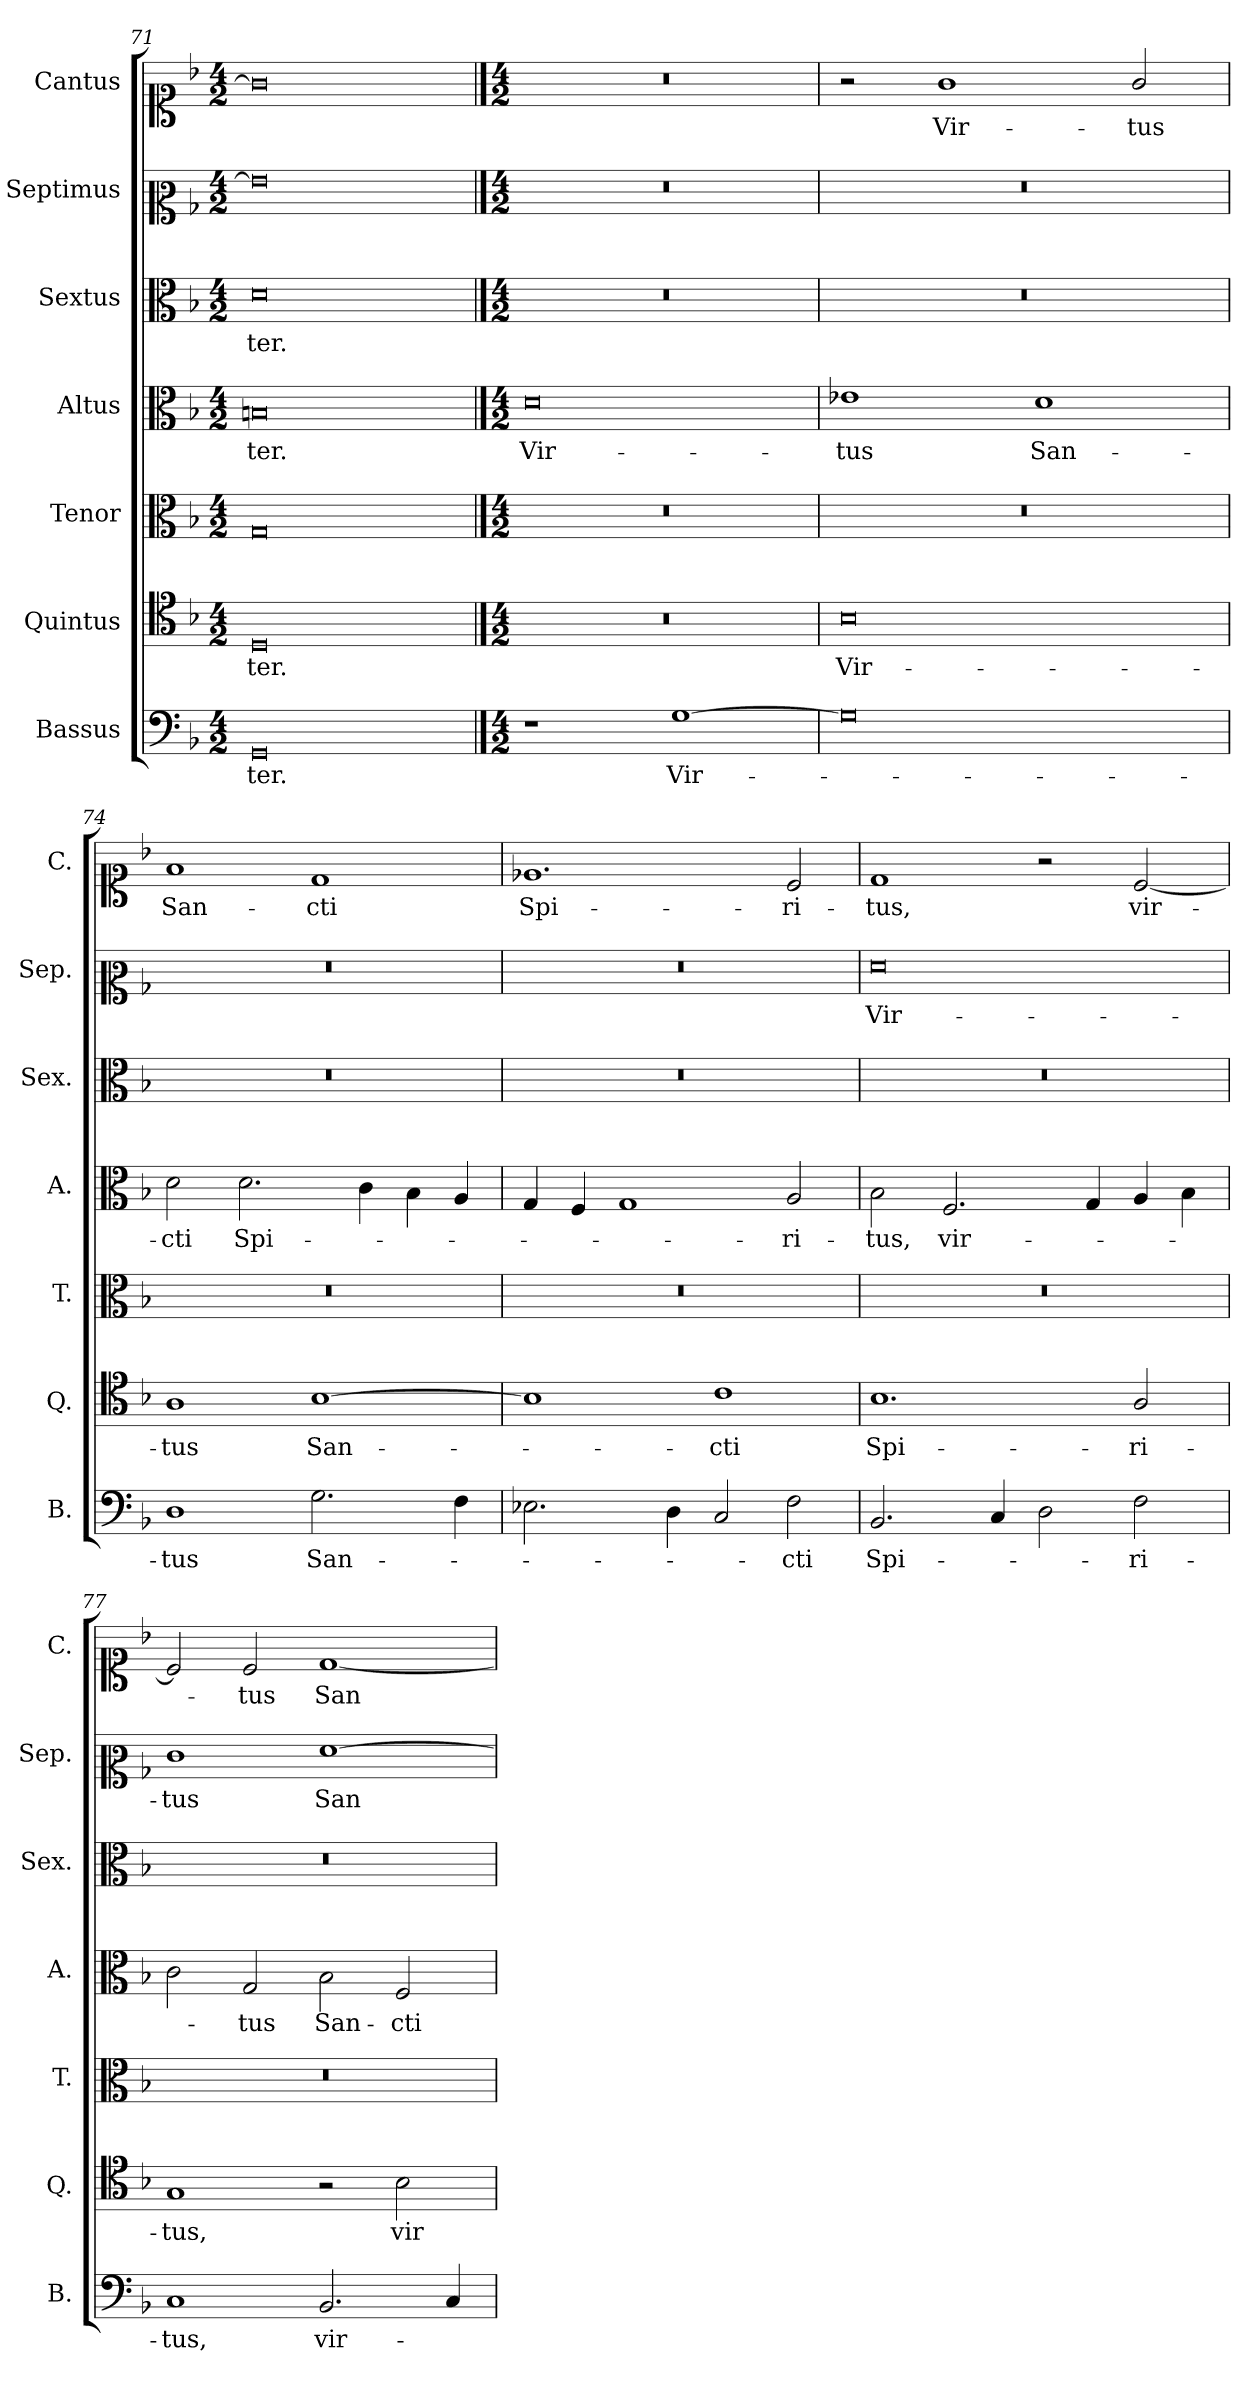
**kern	**text	**kern	**text	**kern	**kern	**text	**kern	**text	**kern	**text	**kern	**text
*part7	*part7	*part6	*part6	*part5	*part4	*part4	*part3	*part3	*part2	*part2	*part1	*part1
*staff7	*staff7	*staff6	*staff6	*staff5	*staff4	*staff4	*staff3	*staff3	*staff2	*staff2	*staff1	*staff1
*I"Bassus	*	*I"Quintus	*	*I"Tenor	*I"Altus	*	*I"Sextus	*	*I"Septimus	*	*I"Cantus	*
*I'B.	*	*I'Q.	*	*I'T.	*I'A.	*	*I'Sex.	*	*I'Sep.	*	*I'C.	*
*clefF4	*	*clefC4	*	*clefC3	*clefC3	*	*clefC3	*	*clefC2	*	*clefC1	*
*k[b-]	*	*k[b-]	*	*k[b-]	*k[b-]	*	*k[b-]	*	*k[b-]	*	*k[b-]	*
*F:	*	*F:	*	*F:	*F:	*	*F:	*	*F:	*	*F:	*
*M4/2	*	*M4/2	*	*M4/2	*M4/2	*	*M4/2	*	*M4/2	*	*M4/2	*
=71	=71	=71	=71	=71	=71	=71	=71	=71	=71	=71	=71	=71
0GG	-ter.	0D	-ter.	0G	0Bn	-ter.	0d	-ter.	0g]	.	0g]	.
==72	==72	==72	==72	==72	==72	==72	==72	==72	==72	==72	==72	==72
*M4/2	*	*M4/2	*	*M4/2	*M4/2	*	*M4/2	*	*M4/2	*	*M4/2	*
!	!	!LO:N:vis=1	!	!LO:N:vis=1	!	!	!LO:N:vis=1	!	!LO:N:vis=1	!	!LO:N:vis=1	!
1r	.	0r	.	0r	0d	Vir-	0r	.	0r	.	0r	.
[1G	Vir-	.	.	.	.	.	.	.	.	.	.	.
=73	=73	=73	=73	=73	=73	=73	=73	=73	=73	=73	=73	=73
!	!	!	!	!LO:N:vis=1	!	!	!LO:N:vis=1	!	!LO:N:vis=1	!	!	!
0G]	.	0B-	Vir-	0r	1e-X	-tus	0r	.	0r	.	2r	.
.	.	.	.	.	.	.	.	.	.	.	1g	Vir-
.	.	.	.	.	1d	San-	.	.	.	.	.	.
.	.	.	.	.	.	.	.	.	.	.	2g/	-tus
=74	=74	=74	=74	=74	=74	=74	=74	=74	=74	=74	=74	=74
!	!	!	!	!LO:N:vis=1	!	!	!LO:N:vis=1	!	!LO:N:vis=1	!	!	!
1D	-tus	1A	-tus	0r	2d\	-cti	0r	.	0r	.	1f	San-
.	.	.	.	.	2.d\	Spi-	.	.	.	.	.	.
2.G\	San-	[1B-	San-	.	.	.	.	.	.	.	1d	-cti
.	.	.	.	.	4c\	.	.	.	.	.	.	.
.	.	.	.	.	4B-\	.	.	.	.	.	.	.
4F\	.	.	.	.	4A/	.	.	.	.	.	.	.
=75	=75	=75	=75	=75	=75	=75	=75	=75	=75	=75	=75	=75
!	!	!	!	!LO:N:vis=1	!	!	!LO:N:vis=1	!	!LO:N:vis=1	!	!	!
2.E-X\	.	1B-]	.	0r	4G/	.	0r	.	0r	.	1.e-X	Spi-
.	.	.	.	.	4F/	.	.	.	.	.	.	.
.	.	.	.	.	1G	.	.	.	.	.	.	.
4D\	.	.	.	.	.	.	.	.	.	.	.	.
2C/	.	1c	-cti	.	.	.	.	.	.	.	.	.
2F\	-cti	.	.	.	2A/	-ri-	.	.	.	.	2c/	-ri-
=76	=76	=76	=76	=76	=76	=76	=76	=76	=76	=76	=76	=76
!	!	!	!	!LO:N:vis=1	!	!	!LO:N:vis=1	!	!	!	!	!
2.BB-/	Spi-	1.B-	Spi-	0r	2B-\	-tus,	0r	.	0f	Vir-	1d	-tus,
.	.	.	.	.	2.F/	vir-	.	.	.	.	.	.
4C/	.	.	.	.	.	.	.	.	.	.	.	.
2D\	.	.	.	.	.	.	.	.	.	.	2r	.
.	.	.	.	.	4G/	.	.	.	.	.	.	.
2F\	-ri-	2A/	-ri-	.	4A/	.	.	.	.	.	[2c/	vir-
.	.	.	.	.	4B-\	.	.	.	.	.	.	.
=77	=77	=77	=77	=77	=77	=77	=77	=77	=77	=77	=77	=77
!	!	!	!	!LO:N:vis=1	!	!	!LO:N:vis=1	!	!	!	!	!
1C	-tus,	1G	-tus,	0r	2c\	.	0r	.	1e	-tus	2c/]	.
.	.	.	.	.	2G/	-tus	.	.	.	.	2c/	-tus
2.BB-/	vir-	2r	.	.	2B-\	San-	.	.	[1f	San-	[1d	San-
.	.	2B-\	vir	.	2F/	-cti	.	.	.	.	.	.
4C/	.	.	.	.	.	.	.	.	.	.	.	.
=	=	=	=	=	=	=	=	=	=	=	=	=
*-	*-	*-	*-	*-	*-	*-	*-	*-	*-	*-	*-	*-
